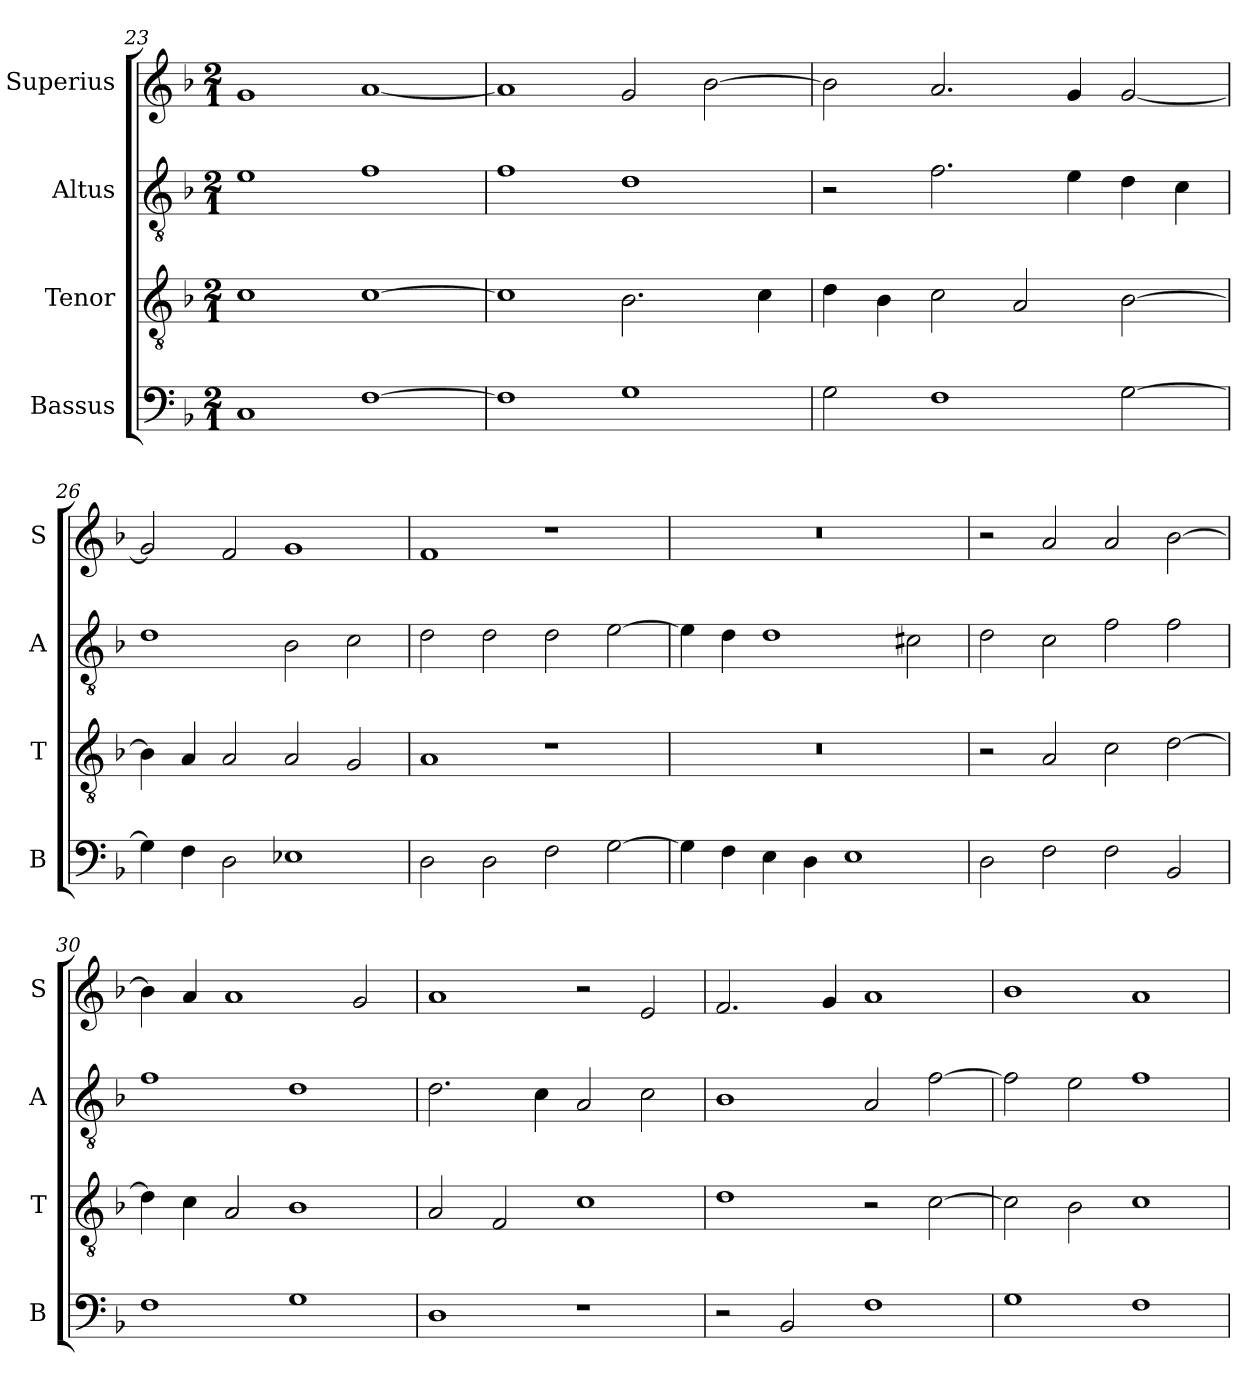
**kern	**kern	**kern	**kern
*part4	*part3	*part2	*part1
*staff4	*staff3	*staff2	*staff1
*I"Bassus	*I"Tenor	*I"Altus	*I"Superius
*I'B	*I'T	*I'A	*I'S
*clefF4	*clefGv2	*clefGv2	*clefG2
*k[b-]	*k[b-]	*k[b-]	*k[b-]
*F:	*F:	*F:	*F:
*M2/1	*M2/1	*M2/1	*M2/1
=23	=23	=23	=23
1C	1c	1e	1g
[1F	[1c	1f	[1a
=24	=24	=24	=24
1F]	1c]	1f	1a]
1G	2.B-	1d	2g
.	.	.	[2b-
.	4c	.	.
=25	=25	=25	=25
2G	4d	2r	2b-]
.	4B-	.	.
1F	2c	2.f	2.a
.	2A	.	.
.	.	4e	4g
[2G	[2B-	4d	[2g
.	.	4c	.
=26	=26	=26	=26
4G]	4B-]	1d	2g]
4F	4A	.	.
2D	2A	.	2f
1E-X	2A	2B-	1g
.	2G	2c	.
=27	=27	=27	=27
2D	1A	2d	1f
2D	.	2d	.
2F	1r	2d	1r
[2G	.	[2e	.
=28	=28	=28	=28
4G]	0r	4e]	0r
4F	.	4d	.
4E	.	1d	.
4D	.	.	.
1E	.	.	.
.	.	2c#X	.
=29	=29	=29	=29
2D	2r	2d	2r
2F	2A	2c	2a
2F	2c	2f	2a
2BB-	[2d	2f	[2b-
=30	=30	=30	=30
1F	4d]	1f	4b-]
.	4c	.	4a
.	2A	.	1a
1G	1B-	1d	.
.	.	.	2g
=31	=31	=31	=31
1D	2A	2.d	1a
.	2F	.	.
.	.	4c	.
1r	1c	2A	2r
.	.	2c	2e
=32	=32	=32	=32
2r	1d	1B-	2.f
2BB-	.	.	.
.	.	.	4g
1F	2r	2A	1a
.	[2c	[2f	.
=33	=33	=33	=33
1G	2c]	2f]	1b-
.	2B-	2e	.
1F	1c	1f	1a
=	=	=	=
*-	*-	*-	*-
